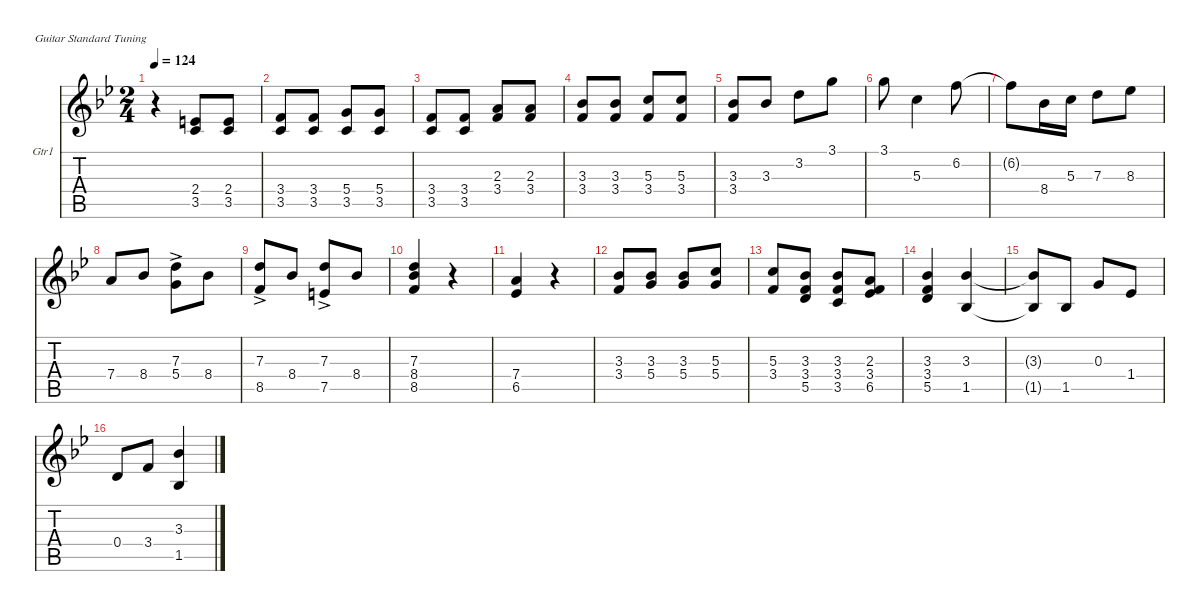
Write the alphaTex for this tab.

\defaultSystemsLayout 4
\hideDynamics
\bracketExtendMode nobrackets
\firstSystemTrackNameOrientation horizontal
\otherSystemsTrackNameOrientation horizontal
\track ("Electric Guitar 1" "Gtr1") {instrument distortionguitar}
\staff {score tabs}
\tuning (E4 B3 G3 D3 A2 E2)
\ts (2 4)
\tempo 124
\clef g2
\ks gminor
r.4{dy mf} (3.5 2.4).8 (3.5 2.4).8 |
(3.5 3.4).8 (3.5 3.4).8 (3.5 5.4).8 (3.5 5.4).8 |
(3.5 3.4).8 (3.5 3.4).8 (3.4 2.3).8 (3.4 2.3).8 |
(3.4 3.3).8 (3.4 3.3).8 (3.4 5.3).8 (3.4 5.3).8 |
(3.3 3.4).8 3.3.8 3.2.8 3.1.8 |
3.1.8 5.3.4 6.2.8 |
6.2{t}.8 8.4.16 5.3.16{beam split} 7.3.8 8.3.8 |
7.4.8 8.4.8 (5.4{ac} 7.3{ac}).8 8.4.8 |
(8.5{ac} 7.3{ac}).8 8.4.8 (7.5{ac} 7.3{ac}).8 8.4.8 |
(8.5 8.4 7.3).4 r.4 |
(6.5 7.4).4 r.4 |
(3.4 3.3).8 (5.4 3.3).8 (5.4 3.3).8 (5.4 5.3).8 |
(3.4 5.3).8 (5.5 3.4 3.3).8 (3.5 3.4 3.3).8 (6.5 3.4 2.3).8 |
(5.5 3.4 3.3).4 (1.5 3.3).4 |
(1.5{t} 3.3{t}).8 1.5.8 0.3.8 1.4.8 |
0.4.8 3.4.8 (1.5 3.3).4
